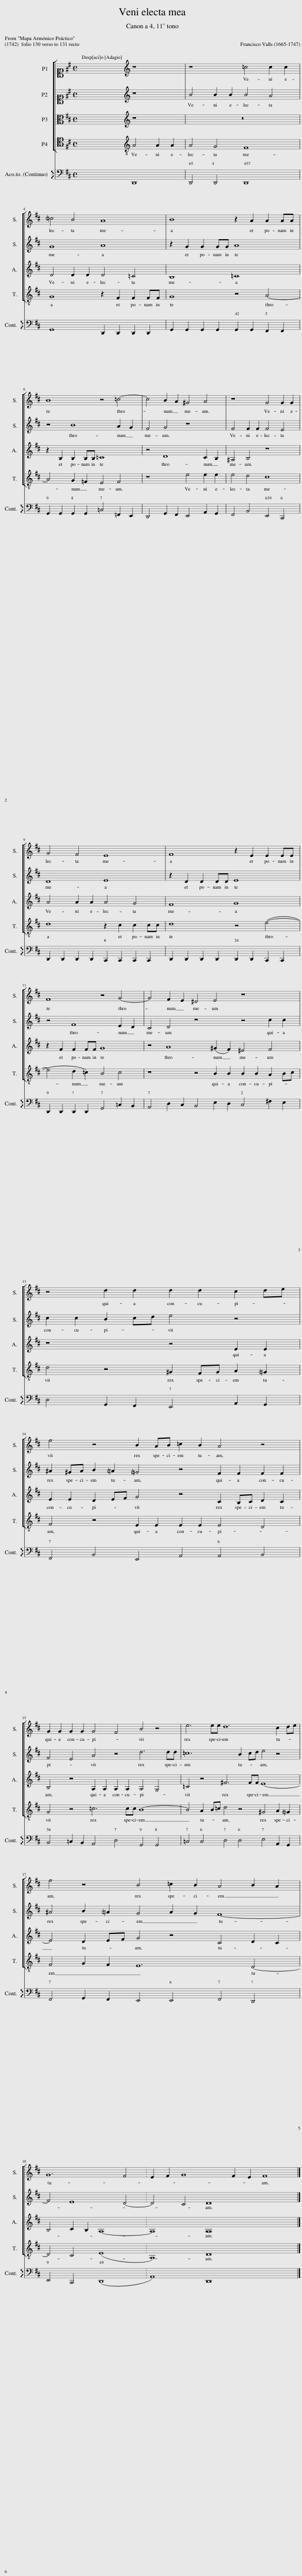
X:1
%%score [ 1 2 3 4 ] 5
L:1/8
M:4/4
I:linebreak $
K:D
V:1 alto1
V:2 alto1
V:3 alto
V:4 tenor transpose=-12
V:5 bass
V:1
 x8 | z8 | z8 =c4 c2 c2 |$ !courtesy!=c4 B4 A8 | B8 z2 A2 A2 AA |$ %5
 B8 z4 =c4- | c4 B2 A2 ^G4 A4 | z8 G4 G2 G2 |$ G4 F4 E8 | F8 z2 E2 E2 EE |$ %10
 F8 z4 G4- | G4 F2 E2 ^D4 E4 z8 |$ z4 d2 d2 d2 d2 c2 de |$ f4 z4 B2 AB =c2 B2 A4 z4 |$ G2 G2 G2 G2 G4 F4 B4 z4 | %15
 e6 ee d12 c2 de |$ f4 z4 B4 =c2 B2 A4 B2 A2 |$ G12 F4 | E2 F2 G8 F2 E2 F8 |] %19
V:2
 x8 | z8 | B4 B2 B2 B4 A4 |$ G8 A8 | z2 G2 G2 GG A8 |$ %5
 z4 B8 A2 G2 | F4 G4 z8 | F4 F2 F2 F4 E4 |$ D8 E8 | z2 D2 D2 DD E8 |$ %10
 z4 F8 E2 D2 | C4 D4 z8 z4 c2 c2 |$ c2 c2 B2 cd e4 z4 |$ ^A2 ^GA B2 !courtesy!=A2 !courtesy!=G4 z4 F2 F2 F2 F2 |$ F4 E4 A4 z4 d6 dd | %15
 =c12 B2 cd e4 z4 |$ ^A4 B2 !courtesy!=A2 G4 A2 G2 F8- |$ F4 E8 D4- | D4 C4 D16 |] %19
V:3
 x8 | z8 | z16 |$ D4 D2 D2 D4 =C4 | B,8 =C8 |$ %5
 z2 B,2 B,2 B,B, =C8 | z4 D8 C2 B,2 | ^A,4 B,4 z8 |$ A4 A2 A2 A4 G4 | F8 G8 |$ %10
 z2 F2 F2 FF G8 | z4 A8 (^G2 F2) ^E4 F4 |$ z8 z4 E2 E2 |$ E2 E2 D2 EF G4 z4 C2 B,C D2 C2 |$ B,4 z4 A,2 A,2 A,2 A,2 A,4 G,4 | %15
 =C4 z4 ^F6 FF E8- |$ E4 D2 EF G4 z4 C4 D2 C2 |$ B,4 C2 B,2 A,8- | A,8 A,16 |] %19
V:4
 x8 | A,4 A,2 A,2 | A,4 G,4 F,8 |$ G,8 z2 F,2 F,2 F,F, | G,8 z4 A,4- |$ %5
 A,4 G,2 =F,2 E,4 F,4 | z8 E4 E2 E2 | E4 D4 C8 |$ D8 z2 C2 C2 CC | D8 z4 (E4- |$ %10
 E4 D2 =C2) B,4 C4 | z8 z4 B,2 B,2 B,2 B,2 A,2 B,C |$ D4 z4 ^G,2 F,G, A,2 !courtesy!=G,2 |$ F,4 z4 E,2 E,2 E,2 E,2 E,4 D,4 |$ G,4 z4 =C6 CC B,8- | %15
 B,4 A,2 B,=C D4 z4 ^G,4 A,2 !courtesy!=G,2 |$ F,4 G,2 F,2 E,12 D,4- |$ D,4 C,4 (E,8 | A,,8) D,16 |] %19
V:5
 x8 | D,,8 | D,,4 D,,4 D,,8 |$ G,,8 D,,2 D,,2 D,,2 D,,2 | G,,2 G,,2 G,,2 G,,2 G,,2 G,,2 F,,2 F,,2 |$ %5
 G,,2 G,,2 G,,2 G,,2 =C,4 =F,,2 E,,2 | D,,4 G,,2 F,,2 E,,4 A,,2 G,,2 | F,,4 B,,4 E,,4 C,,4 |$ D,,2 D,,2 D,,2 D,,2 C,,2 C,,2 C,,2 C,,2 | D,,2 D,,2 D,,2 D,,2 D,,2 D,,2 C,,2 C,,2 |$ %10
 D,,2 D,,2 D,,2 D,,2 G,,4 =C,2 B,,2 | A,,4 D,2 C,2 B,,4 E,2 D,2 C,4 ^F,2 E,2 |$ D,4 G,,2 F,,2 E,,4 A,,2 G,,2 |$ F,,4 B,,4 E,,4 A,,4 A,,4 B,,4 |$ B,,4 =C,2 B,,2 A,,4 D,4 G,,4 G,,4 | %15
 =C,4 C,4 D,4 D,4 E,4 A,,2 G,,2 |$ F,,4 G,,2 F,,2 E,,4 E,,4 F,,4 D,,4 |$ E,,4 C,,4 (D,,8 | A,,8) D,,16 |] %19
